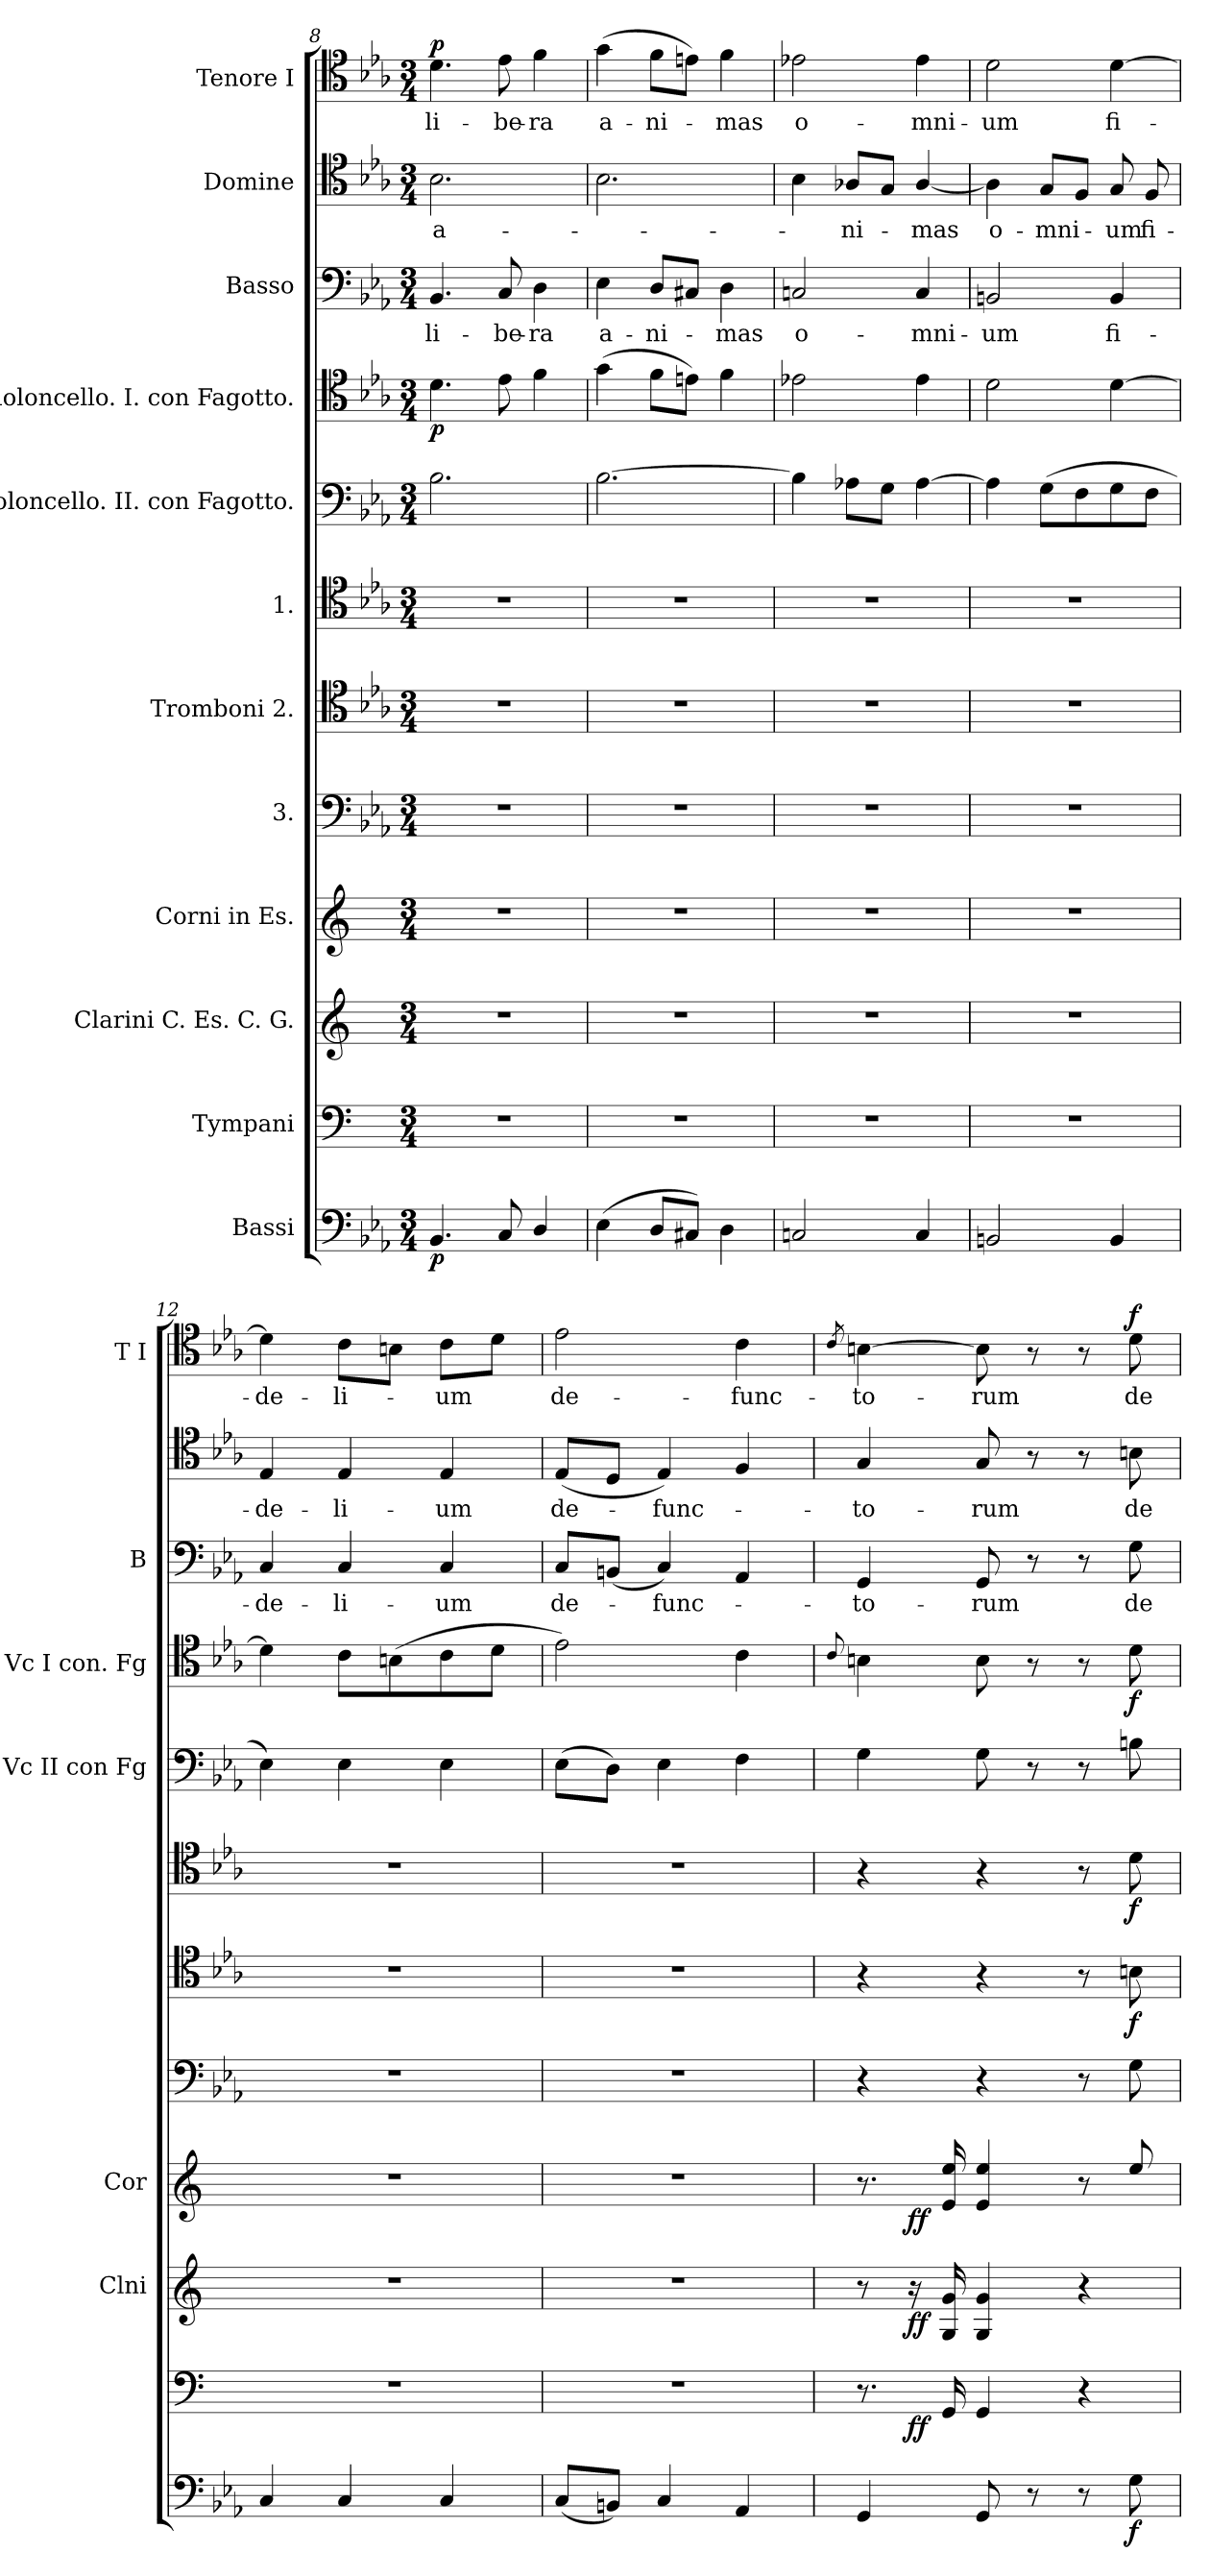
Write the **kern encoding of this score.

**kern	**dynam	**kern	**dynam	**kern	**dynam	**kern	**dynam	**kern	**kern	**dynam	**kern	**dynam	**kern	**kern	**dynam	**kern	**text	**kern	**text	**kern	**text	**dynam
*part12	*part12	*part11	*part11	*part10	*part10	*part9	*part9	*part8	*part7	*part7	*part6	*part6	*part5	*part4	*part4	*part3	*part3	*part2	*part2	*part1	*part1	*part1
*staff12	*staff12	*staff11	*staff11	*staff10	*staff10	*staff9	*staff9	*staff8	*staff7	*staff7	*staff6	*staff6	*staff5	*staff4	*staff4	*staff3	*staff3	*staff2	*staff2	*staff1	*staff1	*staff1
*I"Bassi	*	*I"Tympani	*	*I"Clarini C. Es. C. G.	*	*I"Corni in Es.	*	*I"3.	*I"Tromboni 2.	*	*I"1.	*	*I"Violoncello. II. con Fagotto.	*I"Violoncello. I. con Fagotto.	*	*I"Basso	*	*I"Domine	*	*I"Tenore I	*	*
*	*	*	*	*I'Clni	*	*I'Cor	*	*	*	*	*	*	*I'Vc II con Fg	*I'Vc I con. Fg	*	*I'B	*	*	*	*I'T I	*	*
*clefF4	*	*clefF4	*	*clefG2	*	*clefG2	*	*clefF4	*clefC4	*	*clefC4	*	*clefF4	*clefC4	*	*clefF4	*	*clefC4	*	*clefC4	*	*
*	*	*	*	*	*	*ITrd5c9	*	*	*	*	*	*	*	*	*	*	*	*	*	*	*	*
*k[b-e-a-]	*	*k[]	*	*k[]	*	*k[b-e-a-]	*	*k[b-e-a-]	*k[b-e-a-]	*	*k[b-e-a-]	*	*k[b-e-a-]	*k[b-e-a-]	*	*k[b-e-a-]	*	*k[b-e-a-]	*	*k[b-e-a-]	*	*
*c:	*	*	*	*	*	*	*	*c:	*c:	*	*c:	*	*c:	*c:	*	*c:	*	*c:	*	*c:	*	*
*M3/4	*	*M3/4	*	*M3/4	*	*M3/4	*	*M3/4	*M3/4	*	*M3/4	*	*M3/4	*M3/4	*	*M3/4	*	*M3/4	*	*M3/4	*	*
=8	=8	=8	=8	=8	=8	=8	=8	=8	=8	=8	=8	=8	=8	=8	=8	=8	=8	=8	=8	=8	=8	=8
!	!	!	!	!	!	!	!	!	!	!	!	!	!	!	!LO:DY:b	!	!	!	!	!	!	!LO:DY:a
4.BB-/	p	2.r	.	2.r	.	2.r	.	2.r	2.r	.	2.r	.	2.B-\	4.d\	p	4.BB-/	li-	2.B-\	a-	4.d\	li-	p
8C/	.	.	.	.	.	.	.	.	.	.	.	.	.	8e-\	.	8C/	-be-	.	.	8e-\	-be-	.
4D/	.	.	.	.	.	.	.	.	.	.	.	.	.	4f\	.	4D\	-ra	.	.	4f\	-ra	.
=9	=9	=9	=9	=9	=9	=9	=9	=9	=9	=9	=9	=9	=9	=9	=9	=9	=9	=9	=9	=9	=9	=9
(>4E-\	.	2.r	.	2.r	.	2.r	.	2.r	2.r	.	2.r	.	[2.B-\	(>4g\	.	4E-\	a-	2.B-\	.	(>4g\	a-	.
8D\L	.	.	.	.	.	.	.	.	.	.	.	.	.	8f\L	.	8D\L	-ni-	.	.	8f\L	-ni-	.
8C#X/J)	.	.	.	.	.	.	.	.	.	.	.	.	.	8en\J)	.	8C#X/J	.	.	.	8en\J)	.	.
4D\	.	.	.	.	.	.	.	.	.	.	.	.	.	4f\	.	4D\	-mas	.	.	4f\	-mas	.
=10	=10	=10	=10	=10	=10	=10	=10	=10	=10	=10	=10	=10	=10	=10	=10	=10	=10	=10	=10	=10	=10	=10
2Cn/	.	2.r	.	2.r	.	2.r	.	2.r	2.r	.	2.r	.	4B-\]	2e-X\	.	2Cn/	o-	4B-\	.	2e-X\	o-	.
.	.	.	.	.	.	.	.	.	.	.	.	.	8A-X\L	.	.	.	.	8A-X\L	-ni-	.	.	.
.	.	.	.	.	.	.	.	.	.	.	.	.	8G\J	.	.	.	.	8G/J	.	.	.	.
4C/	.	.	.	.	.	.	.	.	.	.	.	.	[4A-\	4e-\	.	4C/	-mni-	[4A-/	-mas	4e-\	-mni-	.
=11	=11	=11	=11	=11	=11	=11	=11	=11	=11	=11	=11	=11	=11	=11	=11	=11	=11	=11	=11	=11	=11	=11
2BBn/	.	2.r	.	2.r	.	2.r	.	2.r	2.r	.	2.r	.	4A-\]	2d\	.	2BBn/	-um	4A-\]	o-	2d\	-um	.
.	.	.	.	.	.	.	.	.	.	.	.	.	(>8G\L	.	.	.	.	8G/L	-mni-	.	.	.
.	.	.	.	.	.	.	.	.	.	.	.	.	8F\	.	.	.	.	8F/J	.	.	.	.
4BB/	.	.	.	.	.	.	.	.	.	.	.	.	8G\	[4d\	.	4BB/	fi-	8G/	-um	[4d\	fi-	.
.	.	.	.	.	.	.	.	.	.	.	.	.	8F\J	.	.	.	.	8F/	fi-	.	.	.
=12	=12	=12	=12	=12	=12	=12	=12	=12	=12	=12	=12	=12	=12	=12	=12	=12	=12	=12	=12	=12	=12	=12
4C/	.	2.r	.	2.r	.	2.r	.	2.r	2.r	.	2.r	.	4E-\)	4d\]	.	4C/	-de-	4E-/	-de-	4d\]	-de-	.
4C/	.	.	.	.	.	.	.	.	.	.	.	.	4E-\	8c\L	.	4C/	-li-	4E-/	-li-	8c\L	-li-	.
.	.	.	.	.	.	.	.	.	.	.	.	.	.	(>8Bn\	.	.	.	.	.	8Bn\J	.	.
4C/	.	.	.	.	.	.	.	.	.	.	.	.	4E-\	8c\	.	4C/	-um	4E-/	-um	8c\L	-um	.
.	.	.	.	.	.	.	.	.	.	.	.	.	.	8d\J	.	.	.	.	.	8d\J	.	.
=13	=13	=13	=13	=13	=13	=13	=13	=13	=13	=13	=13	=13	=13	=13	=13	=13	=13	=13	=13	=13	=13	=13
(<8C/L	.	2.r	.	2.r	.	2.r	.	2.r	2.r	.	2.r	.	(>8E-\L	2e-\)	.	8C/L	de-	(>8E-/L	de-	2e-\	de-	.
8BBn/J)	.	.	.	.	.	.	.	.	.	.	.	.	8D\J)	.	.	(<8BBn/J	.	8D/J	.	.	.	.
4C/	.	.	.	.	.	.	.	.	.	.	.	.	4E-\	.	.	4C/)	-func-	4E-/)	-func-	.	.	.
4AA-/	.	.	.	.	.	.	.	.	.	.	.	.	4F\	4c\	.	4AA-/	.	4F/	.	4c\	-func-	.
=14	=14	=14	=14	=14	=14	=14	=14	=14	=14	=14	=14	=14	=14	=14	=14	=14	=14	=14	=14	=14	=14	=14
.	.	.	.	.	.	.	.	.	.	.	.	.	.	8qqc/	.	.	.	.	.	8qc/	.	.
*	*	*^	*	*	*	*^	*	*	*	*	*	*	*	*	*	*	*	*	*	*	*	*
4GG/	.	8.r	8ryy	.	8r	.	8.r	8ryy	.	4r	4r	.	4r	.	4G\	4Bn\	.	4GG/	-to-	4G/	-to-	[4Bn\	-to-	.
.	.	.	2ryy	ff	16r	ff	.	2ryy	ff	.	.	.	.	.	.	.	.	.	.	.	.	.	.	.
.	.	16GG/	.	.	16G/ 16g/	.	16G/ 16g/	.	.	.	.	.	.	.	.	.	.	.	.	.	.	.	.	.
8GG/	.	4GG/	.	.	4G/ 4g/	.	4G/ 4g/	.	.	4r	4r	.	4r	.	8G\	8B\	.	8GG/	-rum	8G/	-rum	8B\]	-rum	.
8r	.	.	.	.	.	.	.	.	.	.	.	.	.	.	8r	8r	.	8r	.	8r	.	8r	.	.
8r	.	4r	.	.	4r	.	8r	.	.	8r	8r	.	8r	.	8r	8r	.	8r	.	8r	.	8r	.	.
!	!	!	!	!	!	!	!	!	!	!	!	!	!	!LO:DY:b	!	!	!	!	!	!	!	!	!	!LO:DY:a
8G\	f	.	8ryy	.	.	.	8g/	8ryy	.	8G\	8Bn\	f	8d\	f	8Bn\	8d\	f	8G\	de	8Bn\	de	8d\	de	f
*	*	*v	*v	*	*	*	*v	*v	*	*	*	*	*	*	*	*	*	*	*	*	*	*	*	*
=	=	=	=	=	=	=	=	=	=	=	=	=	=	=	=	=	=	=	=	=	=	=
*-	*-	*-	*-	*-	*-	*-	*-	*-	*-	*-	*-	*-	*-	*-	*-	*-	*-	*-	*-	*-	*-	*-
